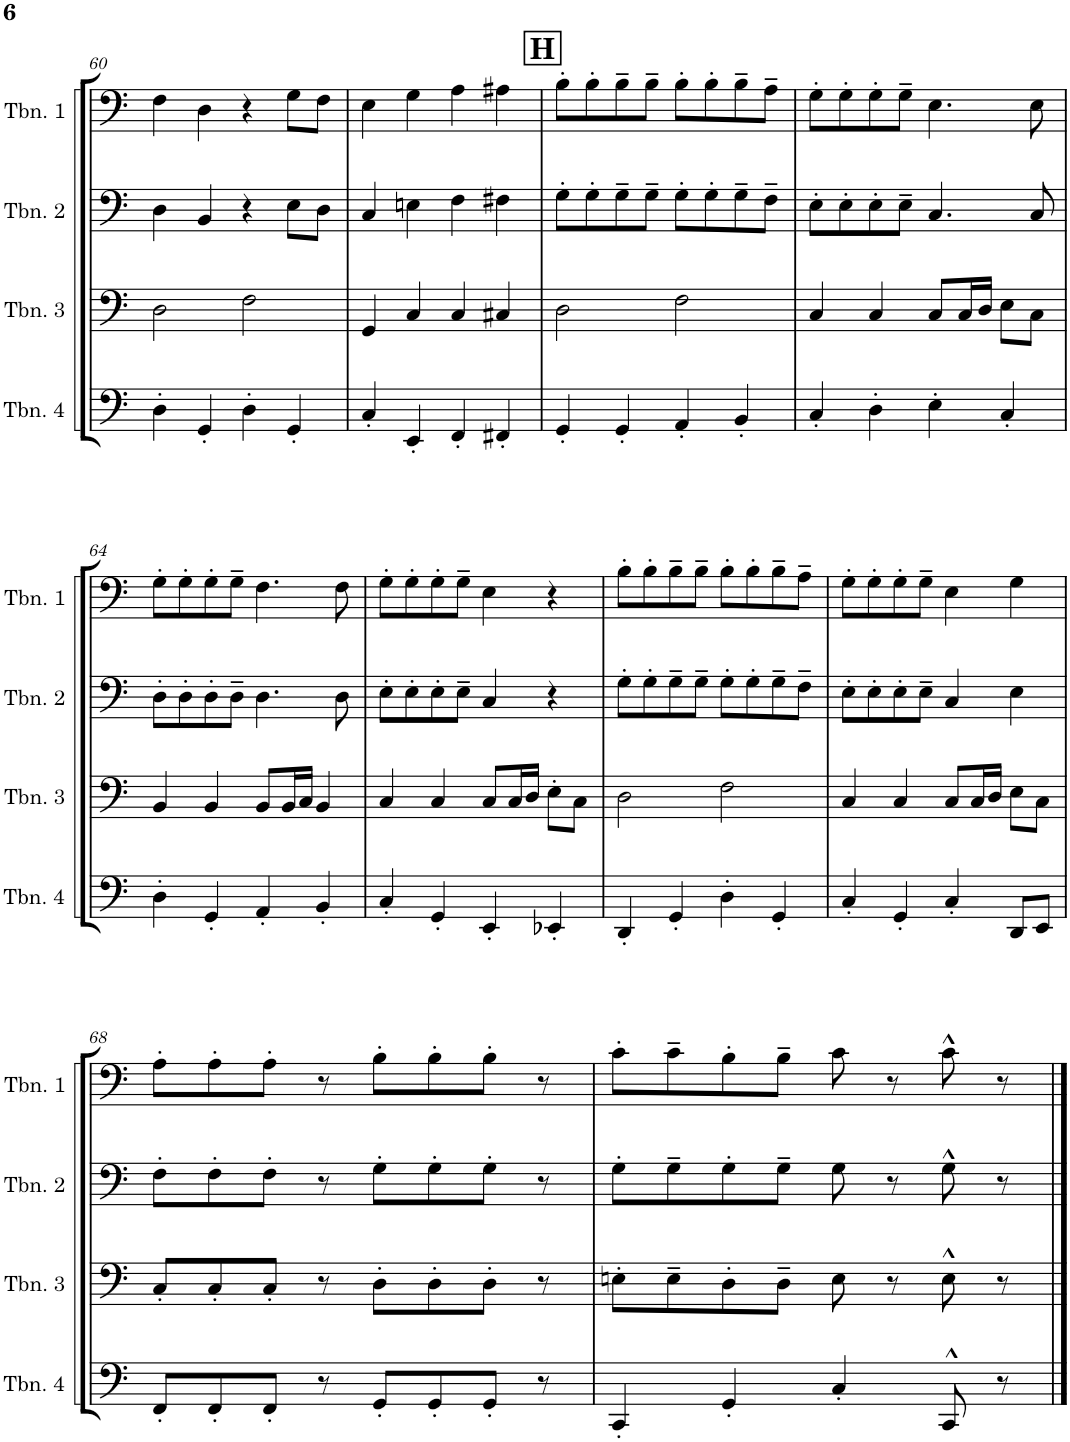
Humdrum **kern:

**kern	**kern	**kern	**kern
*part4	*part3	*part2	*part1
*staff4	*staff3	*staff2	*staff1
*I"Trombone 4	*I"Trombone 3	*I"Trombone 2	*I"Trombone 1
*I'Tbn. 4	*I'Tbn. 3	*I'Tbn. 2	*I'Tbn. 1
!!LO:PB:g=z
*clefF4	*clefF4	*clefF4	*clefF4
*k[]	*k[]	*k[]	*k[]
*M4/4	*M4/4	*M4/4	*M4/4
=60	=60	=60	=60
4D'\	2D\	4D\	4F\
4GG'/	.	4BB/	4D\
4D'\	2F\	4r	4r
4GG'/	.	8E\L	8G\L
.	.	8D\J	8F\J
=61	=61	=61	=61
4C'/	4GG/	4C/	4E\
4EE'/	4C/	4En\	4G\
4FF'/	4C/	4F\	4A\
4FF#X'/	4C#X/	4F#X\	4A#X\
!!LO:REH:place=s1:a:B:cj:fs=14:t=H
=62	=62	=62	=62
4GG'/	2D\	8G'\L	8B'\L
.	.	8G'\	8B'\
4GG'/	.	8G~\	8B~\
.	.	8G~\J	8B~\J
4AA'/	2F\	8G'\L	8B'\L
.	.	8G'\	8B'\
4BB'/	.	8G~\	8B~\
.	.	8F~\J	8A~\J
=63	=63	=63	=63
4C'/	4C/	8E'\L	8G'\L
.	.	8E'\	8G'\
4D'\	4C/	8E'\	8G'\
.	.	8E~\J	8G~\J
4E'\	8C/L	4.C/	4.E\
.	16C/L	.	.
.	16D/JJ	.	.
4C'/	8E\L	.	.
.	8C\J	8C/	8E\
!!LO:LB:g=z
=64	=64	=64	=64
4D'\	4BB/	8D'\L	8G'\L
.	.	8D'\	8G'\
4GG'/	4BB/	8D'\	8G'\
.	.	8D~\J	8G~\J
4AA'/	8BB/L	4.D\	4.F\
.	16BB/L	.	.
.	16C/JJ	.	.
4BB'/	4BB/	.	.
.	.	8D\	8F\
=65	=65	=65	=65
4C'/	4C/	8E'\L	8G'\L
.	.	8E'\	8G'\
4GG'/	4C/	8E'\	8G'\
.	.	8E~\J	8G~\J
4EE'/	8C/L	4C/	4E\
.	16C/L	.	.
.	16D/JJ	.	.
4EE-X'/	8E'\L	4r	4r
.	8C\J	.	.
=66	=66	=66	=66
4DD'/	2D\	8G'\L	8B'\L
.	.	8G'\	8B'\
4GG'/	.	8G~\	8B~\
.	.	8G~\J	8B~\J
4D'\	2F\	8G'\L	8B'\L
.	.	8G'\	8B'\
4GG'/	.	8G~\	8B~\
.	.	8F~\J	8A~\J
=67	=67	=67	=67
4C'/	4C/	8E'\L	8G'\L
.	.	8E'\	8G'\
4GG'/	4C/	8E'\	8G'\
.	.	8E~\J	8G~\J
4C'/	8C/L	4C/	4E\
.	16C/L	.	.
.	16D/JJ	.	.
8DD/L	8E\L	4E\	4G\
8EE/J	8C\J	.	.
!!LO:LB:g=z
=68	=68	=68	=68
8FF'/L	8C'/L	8F'\L	8A'\L
8FF'/	8C'/	8F'\	8A'\
8FF'/J	8C'/J	8F'\J	8A'\J
8r	8r	8r	8r
8GG'/L	8D'\L	8G'\L	8B'\L
8GG'/	8D'\	8G'\	8B'\
8GG'/J	8D'\J	8G'\J	8B'\J
8r	8r	8r	8r
=69	=69	=69	=69
4CC'/	8En'\L	8G'\L	8c'\L
.	8E~\	8G~\	8c~\
4GG'/	8D'\	8G'\	8B'\
.	8D~\J	8G~\J	8B~\J
4C'/	8E\	8G\	8c\
.	8r	8r	8r
8CC^^/	8E^^\	8G^^\	8c^^\
8r	8r	8r	8r
==	==	==	==
*-	*-	*-	*-
